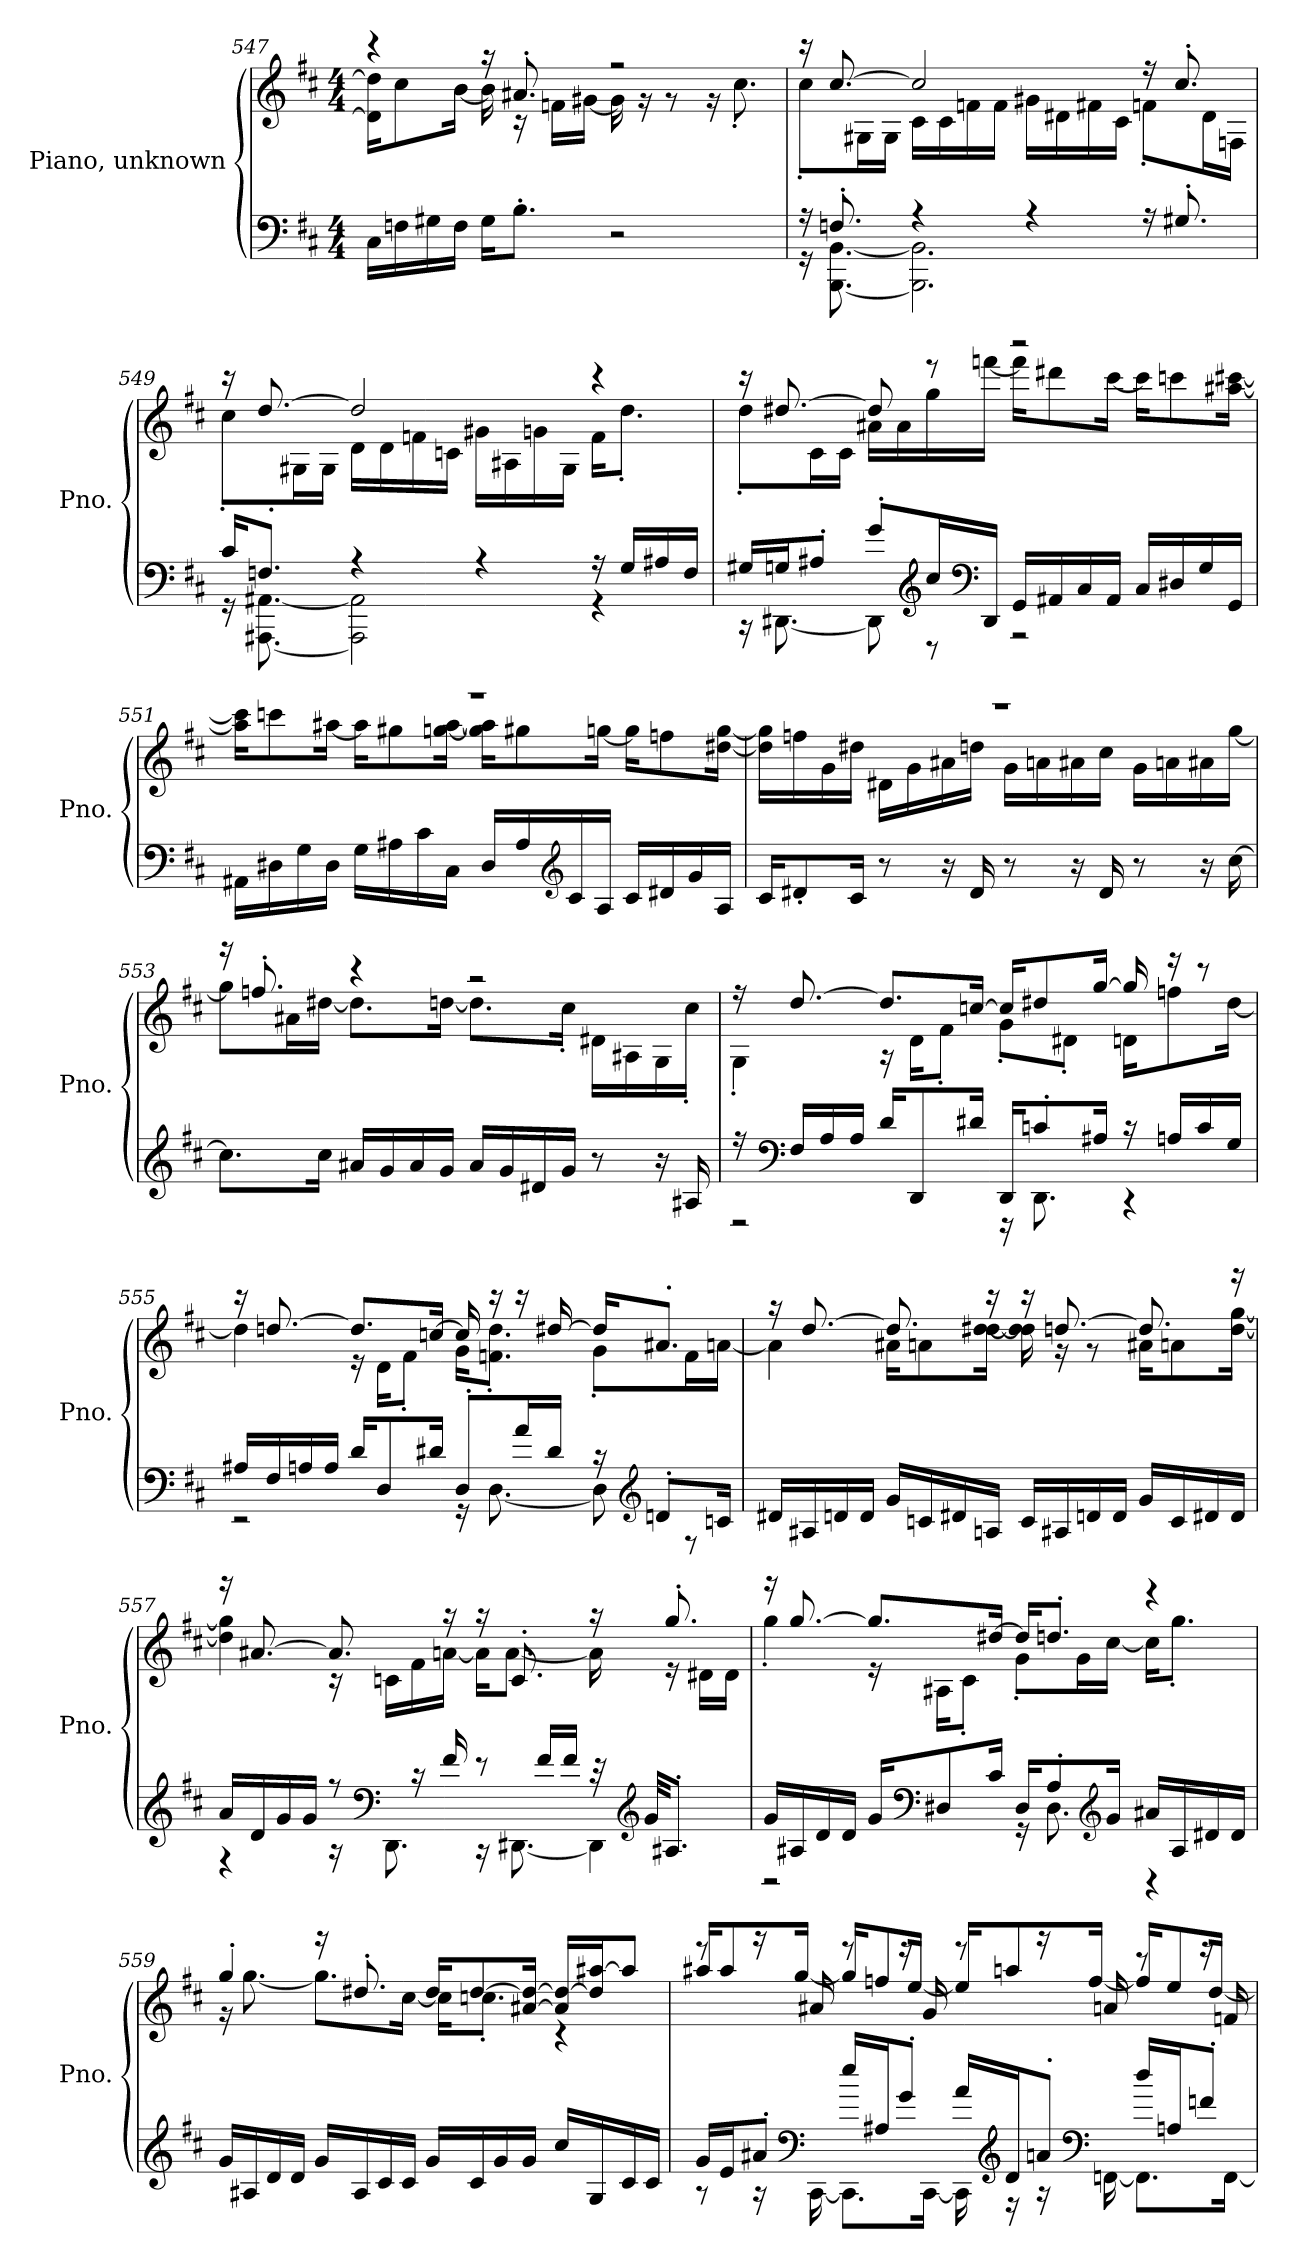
**kern	**kern
*part1	*part1
*staff2	*staff1
*I"Piano, unknown	*
*I'Pno.	*
*clefF4	*clefG2
*k[f#c#]	*k[f#c#]
*M4/4	*M4/4
=547	=547
*	*^
16C#\LL	4r	16d#\] 16dd#\]KL
16Fn\	.	8cc#\
16G#X\	.	.
16F\JJ	.	[16b\Jk
16G#\KL	16r	16b\]
8.B'\J	8.a#X'/	16r
.	.	16fn\LL
.	.	[16g#X\JJ
2r	2r	16g#\]
.	.	16r
.	.	8r
.	.	16r
.	.	8.cc#'\
!!LO:LB:g=z	!!
=548	=548	=548
*^	*	*
16r	16r	16r	8cc#'\L
8.Fn'/	[8.BBB\ [8.BB\	[8.cc#/	.
.	.	.	16G#X\L
.	.	.	16G#\JJ
4r	2.BBB\] 2.BB\]	2cc#/]	16c#\LL
.	.	.	16c#\
.	.	.	16fn\
.	.	.	16f\JJ
4r	.	.	16g#X\LL
.	.	.	16d#X\
.	.	.	16f#X\
.	.	.	16c#\JJ
16r	.	16r	8fn'\L
8.G#X'/	.	8.cc#'/	.
.	.	.	16d#\L
.	.	.	16Fn\JJ
!!LO:PB:g=z	!!
=549	=549	=549	=549
16c#/KL	16r	16r	8cc#'\L
8.Fn'/J	[8.AAA#X\ [8.AA#X\	[8.dd/	.
.	.	.	16G#X\L
.	.	.	16G#\JJ
4r	2AAA#\] 2AA#\]	2dd/]	16d\LL
.	.	.	16d\
.	.	.	16fn\
.	.	.	16cn\JJ
4r	.	.	16g#X\LL
.	.	.	16A#X\
.	.	.	16gn\
.	.	.	16G#\JJ
16r	4r	4r	16f\KL
16G/LL	.	.	8.dd'\J
16A#X/	.	.	.
16F/JJ	.	.	.
!!LO:LB:g=z	!!
=550	=550	=550	=550
16G#X/LL	16r	16r	8dd'\L
16Gn/J	[8.DD#X\	[8.dd#X/	.
8A#X'/J	.	.	16c#\L
.	.	.	16c#\JJ
8g'/L	8DD#\]	8dd#/]	16a#X\LL
.	.	.	16a#\
*clefG2	*	*	*
16cc#/L	8r	8r	16gg\
*clefF4	*	*	*
16DD#/JJ	.	.	[16fffn\JJ
16GG/LL	2r	2r	16fff\KL]
16AA#X/	.	.	8ddd#X\
16C#/	.	.	.
16AA#/JJ	.	.	[16ccc#\Jk
16C#/LL	.	.	16ccc#\KL]
16D#X/	.	.	8cccn\
16G/	.	.	.
16GG/JJ	.	.	[16aa#X\ [16ccc#X\Jk
*v	*v	*	*
!!LO:LB:g=z	!!
=551	=551	=551
16AA#X\LL	1r	16aa#\] 16ccc#\]KL
16D#X\	.	8cccn\
16G\	.	.
16D#\JJ	.	[16aa#X\Jk
16G\LL	.	16aa#\KL]
16A#X\	.	8gg#X\
16c#\	.	.
16C#\JJ	.	[16ggn\ [16aa#\Jk
16D#/LL	.	16gg\] 16aa#\]KL
16A#/	.	8gg#X\
*clefG2	*	*
16c#/	.	.
16A#/JJ	.	[16ggn\Jk
16c#/LL	.	16gg\KL]
16d#X/	.	8ffn\
16g/	.	.
16A#/JJ	.	[16dd#X\ [16gg\Jk
!!LO:LB:g=z	!!
=552	=552	=552
16c#/KL	1r	16dd#\] 16gg\]LL
8d#X'/	.	16ffn\
.	.	16g\
16c#/Jk	.	16dd#X\JJ
8r	.	16d#X\LL
.	.	16g\
16r	.	16a#X\
16d#/	.	16ddn\JJ
8r	.	16g\LL
.	.	16an\
16r	.	16a#X\
16d#/	.	16cc#\JJ
8r	.	16g\LL
.	.	16an\
16r	.	16a#X\
[16cc#\	.	[16gg\JJ
!!LO:LB:g=z	!!
=553	=553	=553
8.cc#\L]	16r	8gg\L]
.	8.ffn'/	.
.	.	16a#X\L
16cc#\Jk	.	[16dd#X\JJ
16a#X/LL	4r	8.dd#\L]
16g/	.	.
16a#/	.	.
16g/JJ	.	[16ddn\Jk
16a#/LL	2r	8.dd\L]
16g/	.	.
16d#X/	.	.
16g/JJ	.	16cc#'\Jk
8r	.	16d#X\LL
.	.	16A#X\
16r	.	16G\
16A#X/	.	16cc#'\JJ
!!LO:LB:g=z	!!
=554	=554	=554
*^	*	*
16r	2r	16r	4G'\
*clefF4	*	*	*
16F#/LL	.	[8.dd/	.
16A/	.	.	.
16A/JJ	.	.	.
16d/KL	.	8.dd/L]	16r
8DD/	.	.	16d\KL
.	.	.	8f#'\J
16d#X/Jk	.	[16ccn/Jk	.
16DD/KL	16r	16cc/KL]	8g'\L
8cn'/	8.DD\	8dd#X/	.
.	.	.	8d#X'\J
16A#X/Jk	.	[16gg/Jk	.
16r	4r	16gg/]	16dn\KL
16An/LL	.	16r	8ffn\
16c/	.	8r	.
16G/JJ	.	.	[16dd#\Jk
!!LO:PB:g=z	!!
=555	=555	=555	=555
16A#X/LL	2r	16r	4dd#\]
16F#/	.	[8.ddn/	.
16An/	.	.	.
16A/JJ	.	.	.
16d/KL	.	8.dd/L]	16r
8D/	.	.	16d\KL
.	.	.	8f#'\J
16d#X/Jk	.	[16ccn/Jk	.
8D'/L	16r	16cc/]	16g\KL
.	[8.D\	16r	8.fn\' 8.dd\'J
16a/L	.	16r	.
16d#/JJ	.	[16dd#X/	.
16r	8D\]	16dd#/KL]	8g'\L
*clefG2	*	*	*
8dn'/L	.	8.a#X'/J	.
.	8r	.	16f\L
16cn/Jk	.	.	[16an\JJ
*v	*v	*	*
!!LO:LB:g=z	!!
=556	=556	=556
16d#X/LL	16r	4a\]
16A#X/	[8.dd/	.
16dn/	.	.
16d/JJ	.	.
16g/LL	8.dd/]	16a#X\KL
16cn/	.	8an\
16d#X/	.	.
16An/JJ	16r	[16dd\ [16dd#X\Jk
16c/LL	16r	16dd\] 16dd#\]
16A#X/	[8.ddn/	16r
16dn/	.	8r
16d/JJ	.	.
16g/LL	8.dd/]	16a#X\KL
16c/	.	8an\
16d#X/	.	.
16d#/JJ	16r	[16dd\ [16gg\Jk
!!LO:LB:g=z	!!
=557	=557	=557
*^	*	*
16a/LL	4r	16r	4dd\] 4gg\]
16d/	.	[8.a#X/	.
16g/	.	.	.
16g/JJ	.	.	.
8r	16r	8.a#/]	16r
*clefF4	*	*	*
.	8.DD\	.	16cn\LL
16r	.	.	16f#\
16f#/	.	16r	[16an\JJ
8r	16r	16r	16a\KL]
.	[8.DD#X\	8.c'/	[8.a\J
16f#/LL	.	.	.
16f#/JJ	.	.	.
32r	4DD#\]	16r	16a\]
*clefG2	*	*	*
32g/KKL	.	.	.
8.A#X'/J	.	8.gg'/	16r
.	.	.	16d#X\LL
.	.	.	16d#\JJ
!!LO:LB:g=z	!!
=558	=558	=558	=558
16g/LL	2r	16r	4gg'\
16A#X/	.	[8.gg/	.
16d/	.	.	.
16d/JJ	.	.	.
16g/KL	.	8.gg/L]	16r
*clefF4	*	*	*
8D#X/	.	.	16A#X\KL
.	.	.	8c#'\J
16c#/Jk	.	[16dd#X/Jk	.
16D#/KL	16r	16dd#/KL]	8g'\L
8A#'/	8.D#\	8.ddn'/J	.
.	.	.	16g\L
*clefG2	*	*	*
16g/Jk	.	.	[16cc#\JJ
16a#X/LL	4r	4r	16cc#\KL]
16A#/	.	.	8.gg'\J
16d#X/	.	.	.
16d#/JJ	.	.	.
*v	*v	*	*
!!LO:LB:g=z	!!
=559	=559	=559
16g/LL	4gg'/	16r
16A#X/	.	[8.gg\
16d/	.	.
16d/JJ	.	.
16g/LL	16r	8.gg\L]
16A#/	8.dd#X'/	.
16c#/	.	.
16c#/JJ	.	[16cc#\Jk
16g/LL	16dd#/KL	16cc#\KL]
16c#/	[8dd#/	8.ccn'\J
16g/	.	.
16g/JJ	[16a#X/ 16dd#/_Jk	.
16cc#/LL	16a#/] 16dd#/_LL	4r
16G/	16dd#/] [16aa#X/J	.
16c#/	8aa#/J]	.
16c#/JJ	.	.
!!LO:LB:g=z	!!
=560	=560	=560
*^	*	*
16g/LL	8r	8r	16aa#X/KL
16e/J	.	.	8aa#/
8a#X'/J	16r	16r	.
*clefF4	*	*	*
.	[16CC#\	16a#X/	[16gg/Jk
16ee/LL	8.CC#\L]	8r	16gg/KL]
16A#X/J	.	.	8ffn/
8g'/J	.	16r	.
.	[16CC#\Jk	16g/	[16ee/Jk
16a#/LL	16CC#\]	8r	16ee/KL]
*clefG2	*	*	*
16d/J	16r	.	8aan/
8an'/J	16r	16r	.
*clefF4	*	*	*
.	[16FFn\	16an/	[16ff/Jk
16dd/LL	8.FF\L]	8r	16ff/KL]
16An/J	.	.	8ee/
8fn'/J	.	16r	.
.	[16FF\Jk	16fn/	[16dd/Jk
*v	*v	*	*
*	*v	*v
=	=
*-	*-
